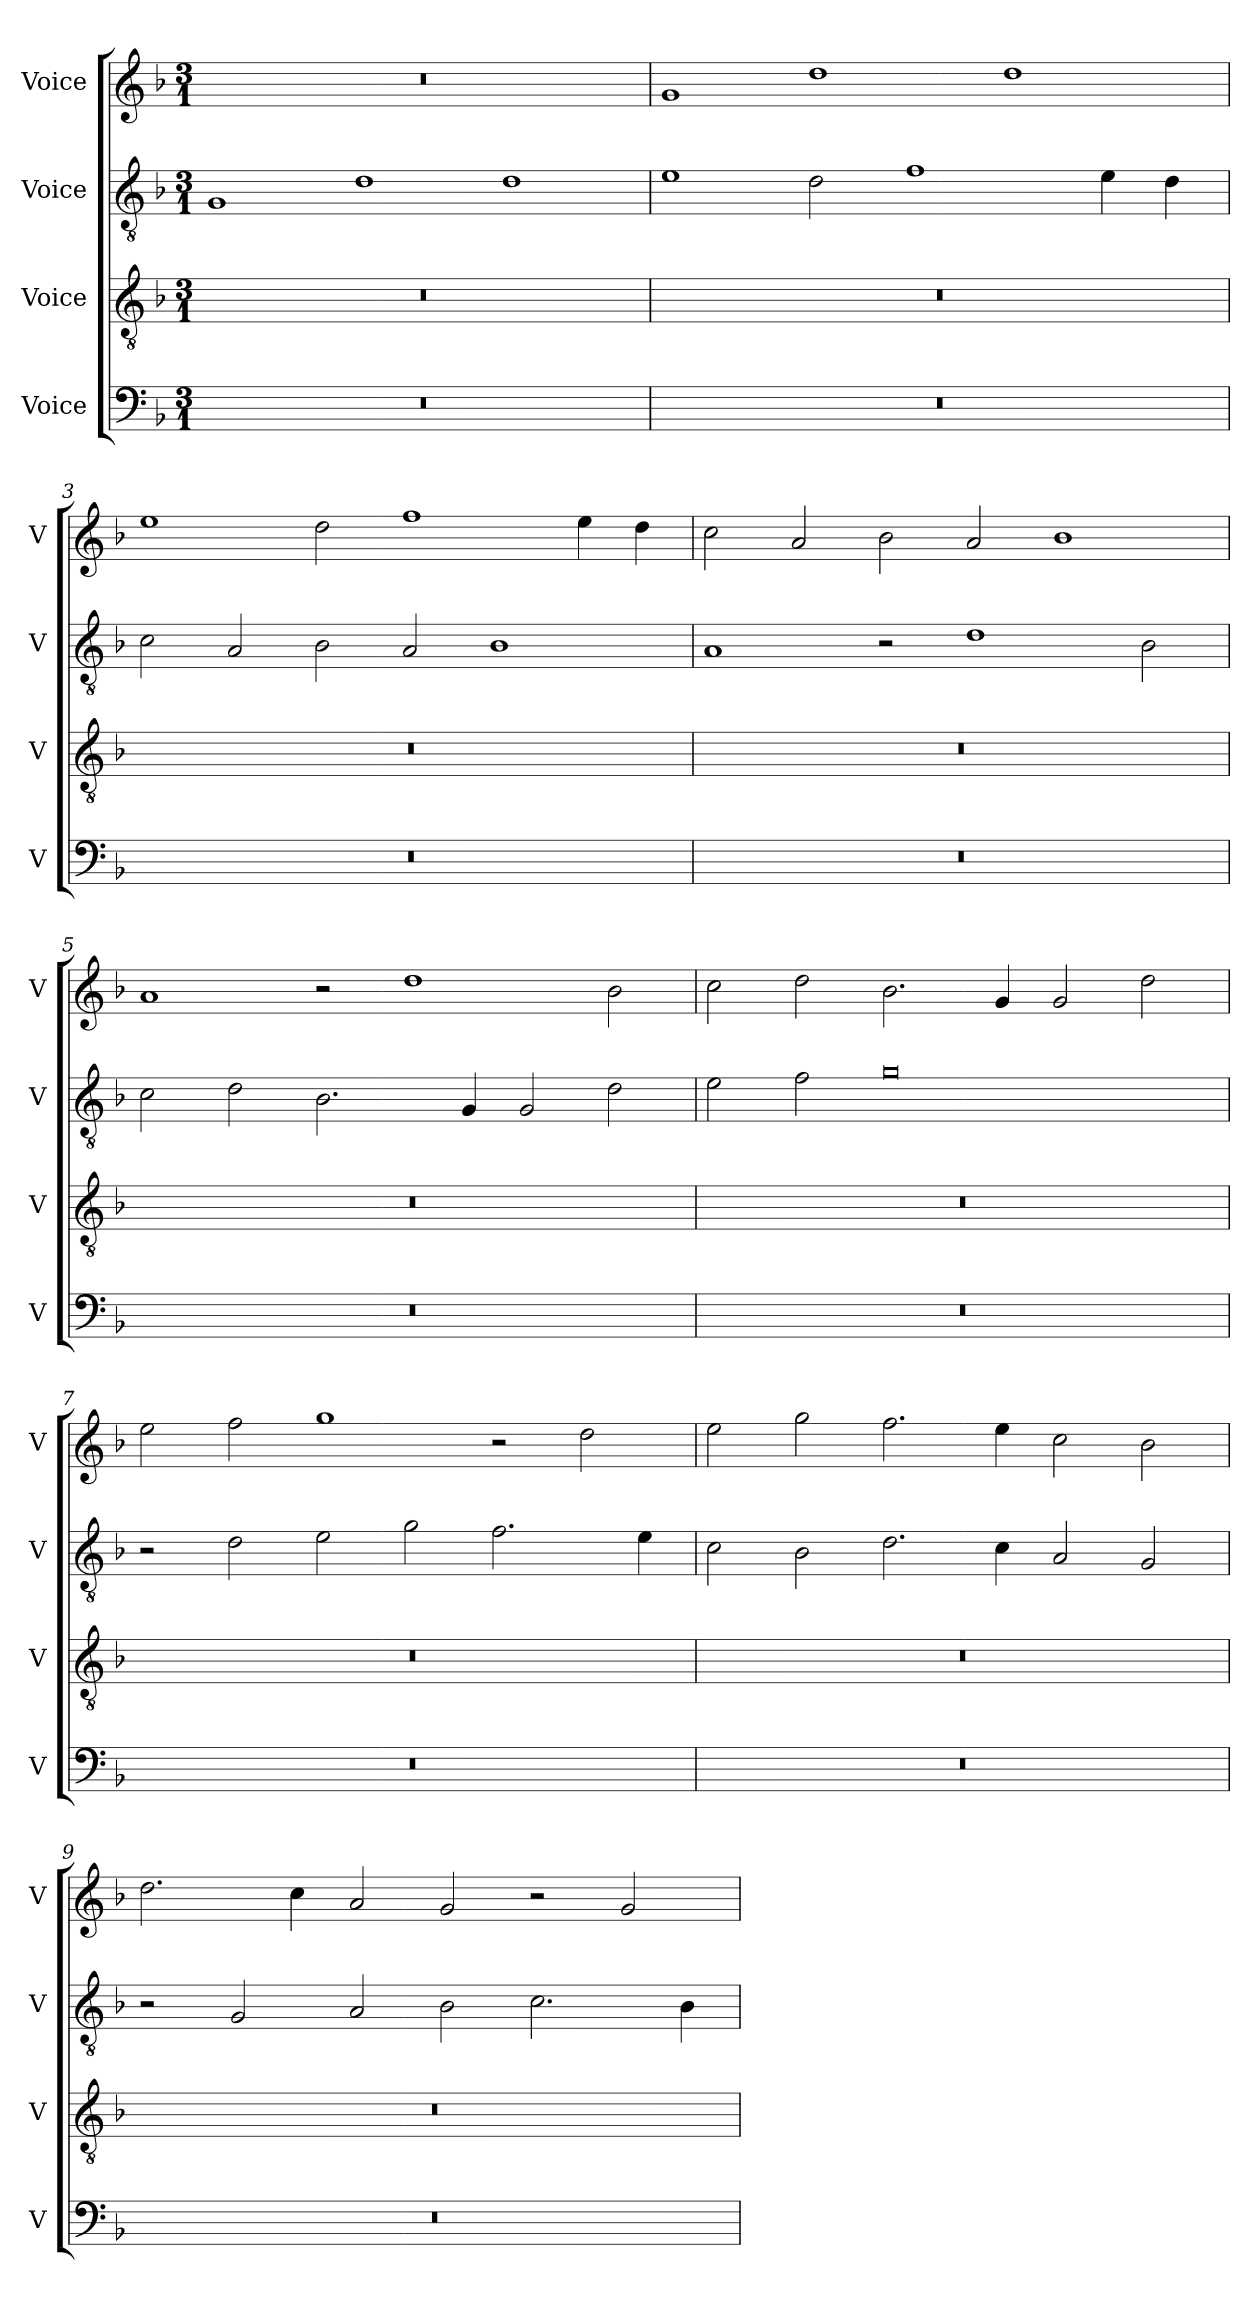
**kern	**kern	**kern	**kern
*part4	*part3	*part2	*part1
*staff4	*staff3	*staff2	*staff1
*I"Voice	*I"Voice	*I"Voice	*I"Voice
*I'V	*I'V	*I'V	*I'V
*clefF4	*clefGv2	*clefGv2	*clefG2
*k[b-]	*k[b-]	*k[b-]	*k[b-]
*M3/1	*M3/1	*M3/1	*M3/1
=1	=1	=1	=1
0.r	0.r	1G	0.r
.	.	1d	.
.	.	1d	.
=2	=2	=2	=2
0.r	0.r	1e	1g
.	.	2d\	1dd
.	.	1f	.
.	.	.	1dd
.	.	4e\	.
.	.	4d\	.
=3	=3	=3	=3
0.r	0.r	2c\	1ee
.	.	2A/	.
.	.	2B-\	2dd\
.	.	2A/	1ff
.	.	1B-	.
.	.	.	4ee\
.	.	.	4dd\
!!LO:LB:g=z
=4	=4	=4	=4
0.r	0.r	1A	2cc\
.	.	.	2a/
.	.	2r	2b-\
.	.	1d	2a/
.	.	.	1b-
.	.	2B-\	.
=5	=5	=5	=5
0.r	0.r	2c\	1a
.	.	2d\	.
.	.	2.B-\	2r
.	.	.	1dd
.	.	4G/	.
.	.	2G/	.
.	.	2d\	2b-\
!!LO:LB:g=z
=6	=6	=6	=6
0.r	0.r	2e\	2cc\
.	.	2f\	2dd\
.	.	0g	2.b-\
.	.	.	4g/
.	.	.	2g/
.	.	.	2dd\
=7	=7	=7	=7
0.r	0.r	2r	2ee\
.	.	2d\	2ff\
.	.	2e\	1gg
.	.	2g\	.
.	.	2.f\	2r
.	.	.	2dd\
.	.	4e\	.
!!LO:PB:g=z
=8	=8	=8	=8
0.r	0.r	2c\	2ee\
.	.	2B-\	2gg\
.	.	2.d\	2.ff\
.	.	4c\	4ee\
.	.	2A/	2cc\
.	.	2G/	2b-\
=9	=9	=9	=9
0.r	0.r	2r	2.dd\
.	.	2G/	.
.	.	.	4cc\
.	.	2A/	2a/
.	.	2B-\	2g/
.	.	2.c\	2r
.	.	.	2g/
.	.	4B-\	.
=	=	=	=
*-	*-	*-	*-
